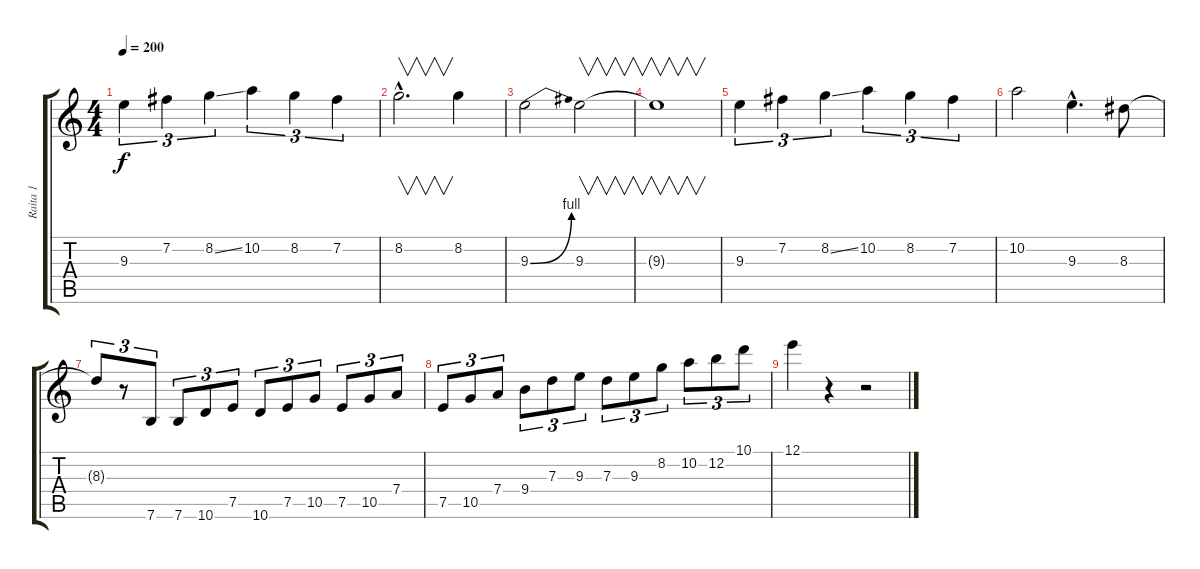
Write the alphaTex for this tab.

\track ("Raita 1" "Raita 1") {instrument overdrivenguitar}
\staff {score tabs}
\tuning (E4 B3 G3 D3 A2 E2) {hide}
\ts (4 4)
\tempo 200
\clef g2
\ks c
9.3.4{tu (3 2) dy f instrument overdrivenguitar} 7.2.4{tu (3 2)} 8.2{ss}.4{tu (3 2)} 10.2.4{tu (3 2)} 8.2.4{tu (3 2)} 7.2.4{tu (3 2)} |
8.2{hac}.2{v d} 8.2.4 |
9.3{be (bend 0 0 60 4)}.2 9.3.2{v} |
9.3{t}.1{v} |
9.3.4{tu (3 2)} 7.2.4{tu (3 2)} 8.2{ss}.4{tu (3 2)} 10.2.4{tu (3 2)} 8.2.4{tu (3 2)} 7.2.4{tu (3 2)} |
10.2.2 9.3{hac}.4{d} 8.3.8 |
8.3{t}.8{tu (3 2)} r.8{tu (3 2)} 7.6.8{tu (3 2)} 7.6.8{tu (3 2)} 10.6.8{tu (3 2)} 7.5.8{tu (3 2)} 10.6.8{tu (3 2)} 7.5.8{tu (3 2)} 10.5.8{tu (3 2)} 7.5.8{tu (3 2)} 10.5.8{tu (3 2)} 7.4.8{tu (3 2)} |
7.5.8{tu (3 2)} 10.5.8{tu (3 2)} 7.4.8{tu (3 2)} 9.4.8{tu (3 2)} 7.3.8{tu (3 2)} 9.3.8{tu (3 2)} 7.3.8{tu (3 2)} 9.3.8{tu (3 2)} 8.2.8{tu (3 2)} 10.2.8{tu (3 2)} 12.2.8{tu (3 2)} 10.1.8{tu (3 2)} |
12.1.4 r.4 r.2
